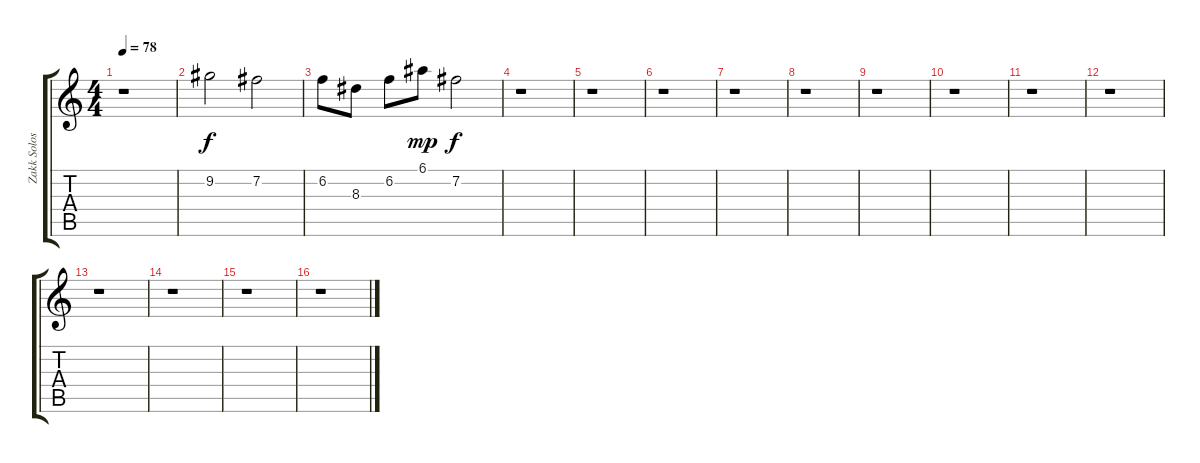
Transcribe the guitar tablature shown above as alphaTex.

\track ("Zakk Solos " "Zakk Solos") {instrument overdrivenguitar}
\staff {score tabs}
\tuning (E4 B3 G3 D3 A2 E2) {hide}
\ts (4 4)
\tempo 78
\clef g2
\ks c
r.1{dy f} |
9.2.2 7.2.2 |
6.2.8 8.3.8 6.2.8 6.1.8{dy mp} 7.2.2{dy f} |
r.1 |
r.1 |
r.1 |
r.1 |
r.1 |
r.1 |
r.1 |
r.1 |
r.1 |
r.1 |
r.1 |
r.1 |
r.1
